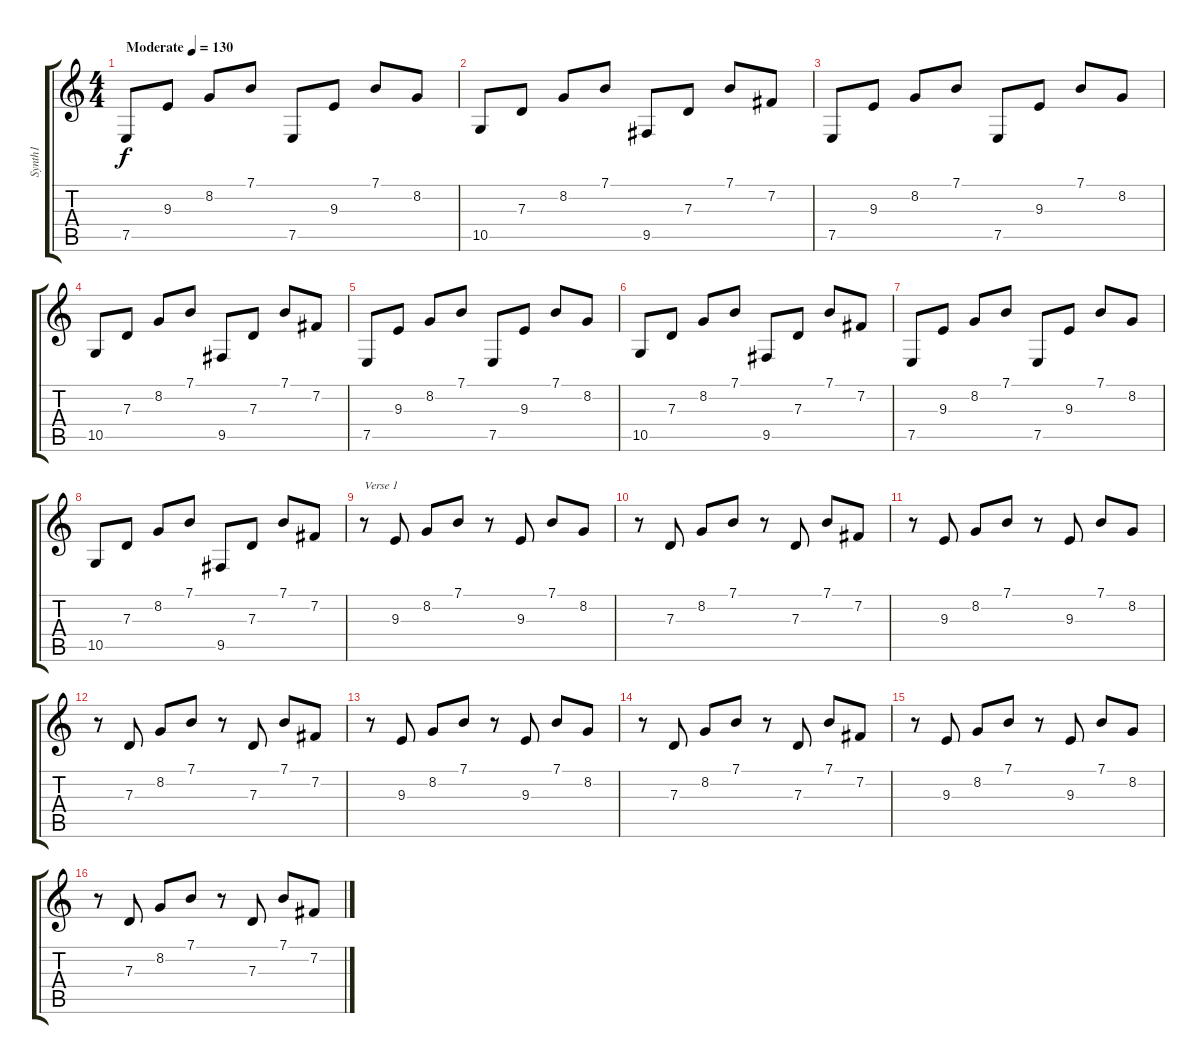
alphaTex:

\track ("Synth1" "Synth1") {instrument pad3polysynth}
\staff {score tabs}
\tuning (E4 B3 G3 D3 A2 E2) {hide}
\ts (4 4)
\tempo (130 "Moderate")
\clef g2
\ks c
7.5.8{dy f instrument pad3polysynth} 9.3.8 8.2.8 7.1.8 7.5.8 9.3.8 7.1.8 8.2.8 |
10.5.8 7.3.8 8.2.8 7.1.8 9.5.8 7.3.8 7.1.8 7.2.8 |
7.5.8 9.3.8 8.2.8 7.1.8 7.5.8 9.3.8 7.1.8 8.2.8 |
10.5.8 7.3.8 8.2.8 7.1.8 9.5.8 7.3.8 7.1.8 7.2.8 |
7.5.8 9.3.8 8.2.8 7.1.8 7.5.8 9.3.8 7.1.8 8.2.8 |
10.5.8 7.3.8 8.2.8 7.1.8 9.5.8 7.3.8 7.1.8 7.2.8 |
7.5.8 9.3.8 8.2.8 7.1.8 7.5.8 9.3.8 7.1.8 8.2.8 |
10.5.8 7.3.8 8.2.8 7.1.8 9.5.8 7.3.8 7.1.8 7.2.8 |
r.8{txt "Verse 1"} 9.3.8 8.2.8 7.1.8 r.8 9.3.8 7.1.8 8.2.8 |
r.8 7.3.8 8.2.8 7.1.8 r.8 7.3.8 7.1.8 7.2.8 |
r.8 9.3.8 8.2.8 7.1.8 r.8 9.3.8 7.1.8 8.2.8 |
r.8 7.3.8 8.2.8 7.1.8 r.8 7.3.8 7.1.8 7.2.8 |
r.8 9.3.8 8.2.8 7.1.8 r.8 9.3.8 7.1.8 8.2.8 |
r.8 7.3.8 8.2.8 7.1.8 r.8 7.3.8 7.1.8 7.2.8 |
r.8 9.3.8 8.2.8 7.1.8 r.8 9.3.8 7.1.8 8.2.8 |
r.8 7.3.8 8.2.8 7.1.8 r.8 7.3.8 7.1.8 7.2.8
